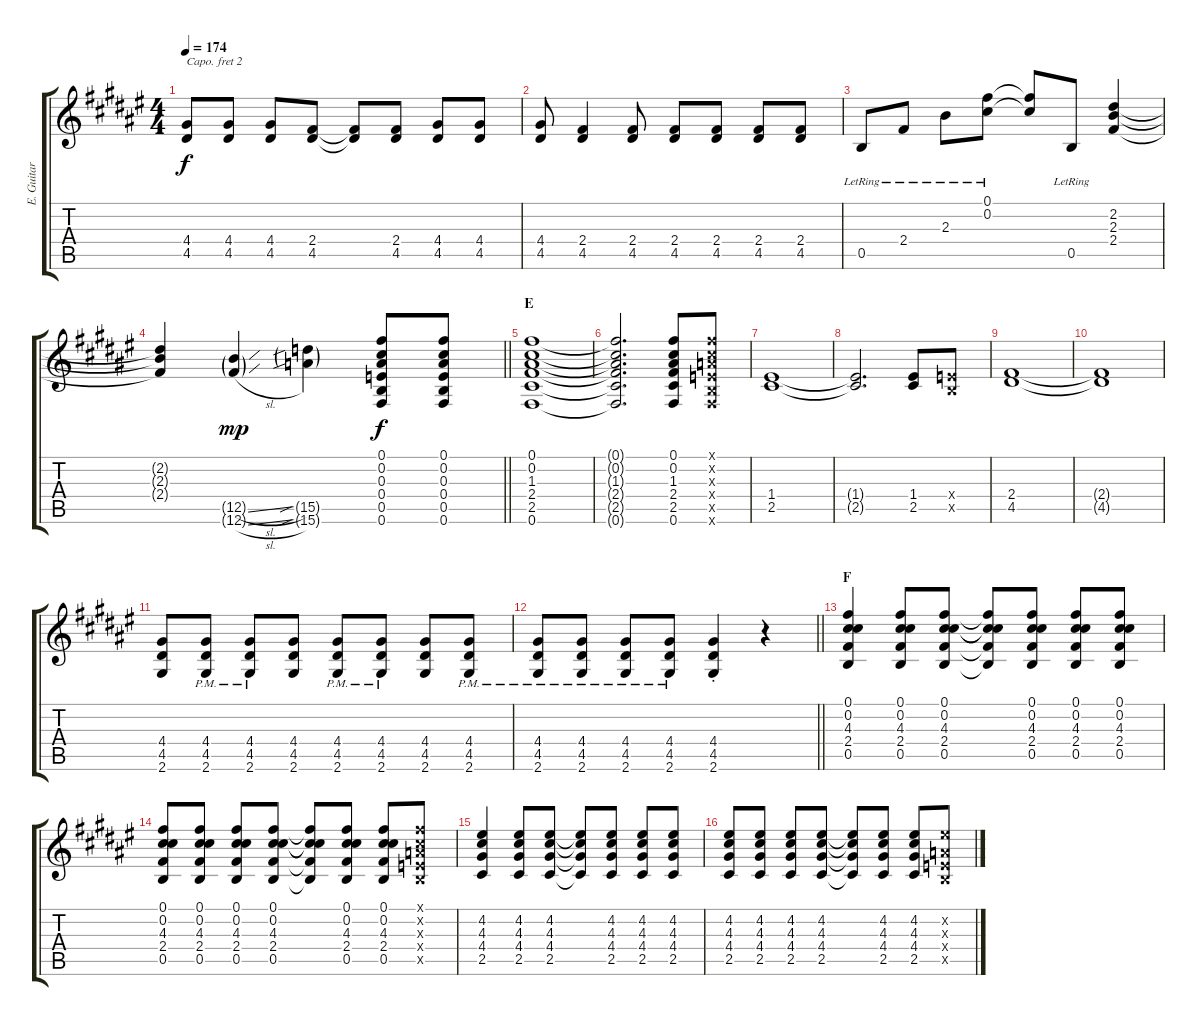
\track ("E. Guitar II" "E. Guitar ") {instrument overdrivenguitar}
\staff {score tabs}
\capo 2
\tuning (E4 B3 G3 D3 A2 E2) {hide}
\ts (4 4)
\tempo 174
\clef g2
\ks f#
(4.4 4.5).8{dy f} (4.4 4.5).8 (4.4 4.5).8 (2.4 4.5).8 (2.4{t} 4.5{t}).8 (2.4 4.5).8 (4.4 4.5).8 (4.4 4.5).8 |
(4.4 4.5).8 (2.4 4.5).4 (2.4 4.5).8 (2.4 4.5).8 (2.4 4.5).8 (2.4 4.5).8 (2.4 4.5).8 |
0.5{lr}.8 2.4{lr}.8 2.3{lr}.8 (0.1{lr} 0.2{lr}).8 (0.1{t} 0.2{t}).8 0.5{lr}.8 (2.2 2.3 2.4).4 |
\barLineRight lightlight
(2.2{t} 2.3{t} 2.4{t}).4 (12.5{sl g} 12.6{sl g}).4{dy mp} (15.5{sib g} 15.6{sib g}).4 (0.1 0.2 0.3 0.4 0.5 0.6).8{dy f} (0.1 0.2 0.3 0.4 0.5 0.6).8 |
\section ("" "E")
(0.1 0.2 1.3 2.4 2.5 0.6).1 |
(0.1{t} 0.2{t} 1.3{t} 2.4{t} 2.5{t} 0.6{t}).2{d} (0.1 0.2 1.3 2.4 2.5 0.6).8 (0.1{x} 0.2{x} 0.3{x} 0.4{x} 0.5{x} 0.6{x}).8 |
(1.4 2.5).1 |
(1.4{t} 2.5{t}).2{d} (1.4 2.5).8 (0.4{x} 0.5{x}).8 |
(2.4 4.5).1 |
(2.4{t} 4.5{t}).1 |
(4.4 4.5 2.6).8 (4.4{pm} 4.5{pm} 2.6{pm}).8 (4.4{pm} 4.5{pm} 2.6{pm}).8 (4.4 4.5 2.6).8 (4.4{pm} 4.5{pm} 2.6{pm}).8 (4.4{pm} 4.5{pm} 2.6{pm}).8 (4.4 4.5 2.6).8 (4.4{pm} 4.5{pm} 2.6{pm}).8 |
\barLineRight lightlight
(4.4{pm} 4.5{pm} 2.6{pm}).8 (4.4{pm} 4.5{pm} 2.6{pm}).8 (4.4{pm} 4.5{pm} 2.6{pm}).8 (4.4{pm} 4.5{pm} 2.6{pm}).8 (4.4{st} 4.5{st} 2.6{st}).4 r.4 |
\section ("" "F")
(0.1 0.2 4.3 2.4 0.5).4 (0.1 0.2 4.3 2.4 0.5).8 (0.1 0.2 4.3 2.4 0.5).8 (0.1{t} 0.2{t} 4.3{t} 2.4{t} 0.5{t}).8 (0.1 0.2 4.3 2.4 0.5).8 (0.1 0.2 4.3 2.4 0.5).8 (0.1 0.2 4.3 2.4 0.5).8 |
(0.1 0.2 4.3 2.4 0.5).8 (0.1 0.2 4.3 2.4 0.5).8 (0.1 0.2 4.3 2.4 0.5).8 (0.1 0.2 4.3 2.4 0.5).8 (0.1{t} 0.2{t} 4.3{t} 2.4{t} 0.5{t}).8 (0.1 0.2 4.3 2.4 0.5).8 (0.1 0.2 4.3 2.4 0.5).8 (0.1{x} 0.2{x} 0.3{x} 0.4{x} 0.5{x}).8 |
(4.2 4.3 4.4 2.5).4 (4.2 4.3 4.4 2.5).8 (4.2 4.3 4.4 2.5).8 (4.2{t} 4.3{t} 4.4{t} 2.5{t}).8 (4.2 4.3 4.4 2.5).8 (4.2 4.3 4.4 2.5).8 (4.2 4.3 4.4 2.5).8 |
(4.2 4.3 4.4 2.5).8 (4.2 4.3 4.4 2.5).8 (4.2 4.3 4.4 2.5).8 (4.2 4.3 4.4 2.5).8 (4.2{t} 4.3{t} 4.4{t} 2.5{t}).8 (4.2 4.3 4.4 2.5).8 (4.2 4.3 4.4 2.5).8 (4.2{x} 0.3{x} 0.4{x} 0.5{x}).8
